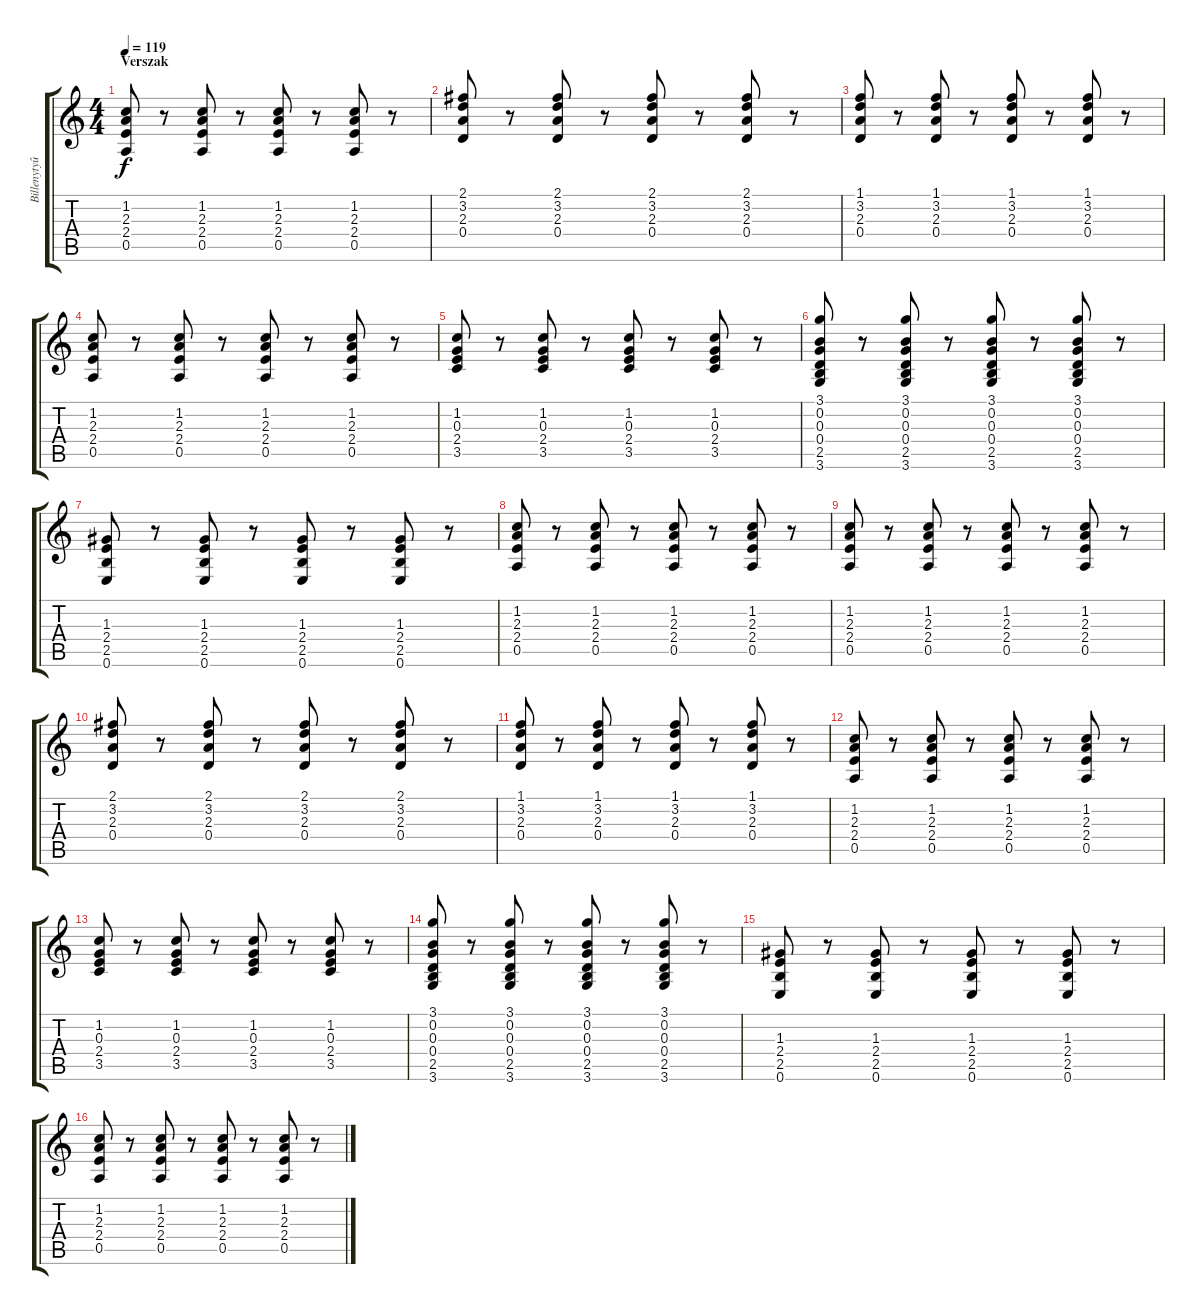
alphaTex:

\track ("Billenytyû" "Billenytyû") {instrument electricguitarjazz}
\staff {score tabs}
\tuning (E4 B3 G3 D3 A2 E2) {hide}
\ts (4 4)
\section ("" "Verszak")
\tempo 119
\clef g2
\ks c
(1.2 2.3 2.4 0.5).8{dy f} r.8 (1.2 2.3 2.4 0.5).8 r.8 (1.2 2.3 2.4 0.5).8 r.8 (1.2 2.3 2.4 0.5).8 r.8 |
(2.1 3.2 2.3 0.4).8 r.8 (2.1 3.2 2.3 0.4).8 r.8 (2.1 3.2 2.3 0.4).8 r.8 (2.1 3.2 2.3 0.4).8 r.8 |
(1.1 3.2 2.3 0.4).8 r.8 (1.1 3.2 2.3 0.4).8 r.8 (1.1 3.2 2.3 0.4).8 r.8 (1.1 3.2 2.3 0.4).8 r.8 |
(1.2 2.3 2.4 0.5).8 r.8 (1.2 2.3 2.4 0.5).8 r.8 (1.2 2.3 2.4 0.5).8 r.8 (1.2 2.3 2.4 0.5).8 r.8 |
(1.2 0.3 2.4 3.5).8 r.8 (1.2 0.3 2.4 3.5).8 r.8 (1.2 0.3 2.4 3.5).8 r.8 (1.2 0.3 2.4 3.5).8 r.8 |
(3.1 0.2 0.3 0.4 2.5 3.6).8 r.8 (3.1 0.2 0.3 0.4 2.5 3.6).8 r.8 (3.1 0.2 0.3 0.4 2.5 3.6).8 r.8 (3.1 0.2 0.3 0.4 2.5 3.6).8 r.8 |
(1.3 2.4 2.5 0.6).8 r.8 (1.3 2.4 2.5 0.6).8 r.8 (1.3 2.4 2.5 0.6).8 r.8 (1.3 2.4 2.5 0.6).8 r.8 |
(1.2 2.3 2.4 0.5).8 r.8 (1.2 2.3 2.4 0.5).8 r.8 (1.2 2.3 2.4 0.5).8 r.8 (1.2 2.3 2.4 0.5).8 r.8 |
(1.2 2.3 2.4 0.5).8 r.8 (1.2 2.3 2.4 0.5).8 r.8 (1.2 2.3 2.4 0.5).8 r.8 (1.2 2.3 2.4 0.5).8 r.8 |
(2.1 3.2 2.3 0.4).8 r.8 (2.1 3.2 2.3 0.4).8 r.8 (2.1 3.2 2.3 0.4).8 r.8 (2.1 3.2 2.3 0.4).8 r.8 |
(1.1 3.2 2.3 0.4).8 r.8 (1.1 3.2 2.3 0.4).8 r.8 (1.1 3.2 2.3 0.4).8 r.8 (1.1 3.2 2.3 0.4).8 r.8 |
(1.2 2.3 2.4 0.5).8 r.8 (1.2 2.3 2.4 0.5).8 r.8 (1.2 2.3 2.4 0.5).8 r.8 (1.2 2.3 2.4 0.5).8 r.8 |
(1.2 0.3 2.4 3.5).8 r.8 (1.2 0.3 2.4 3.5).8 r.8 (1.2 0.3 2.4 3.5).8 r.8 (1.2 0.3 2.4 3.5).8 r.8 |
(3.1 0.2 0.3 0.4 2.5 3.6).8 r.8 (3.1 0.2 0.3 0.4 2.5 3.6).8 r.8 (3.1 0.2 0.3 0.4 2.5 3.6).8 r.8 (3.1 0.2 0.3 0.4 2.5 3.6).8 r.8 |
(1.3 2.4 2.5 0.6).8 r.8 (1.3 2.4 2.5 0.6).8 r.8 (1.3 2.4 2.5 0.6).8 r.8 (1.3 2.4 2.5 0.6).8 r.8 |
(1.2 2.3 2.4 0.5).8 r.8 (1.2 2.3 2.4 0.5).8 r.8 (1.2 2.3 2.4 0.5).8 r.8 (1.2 2.3 2.4 0.5).8 r.8
